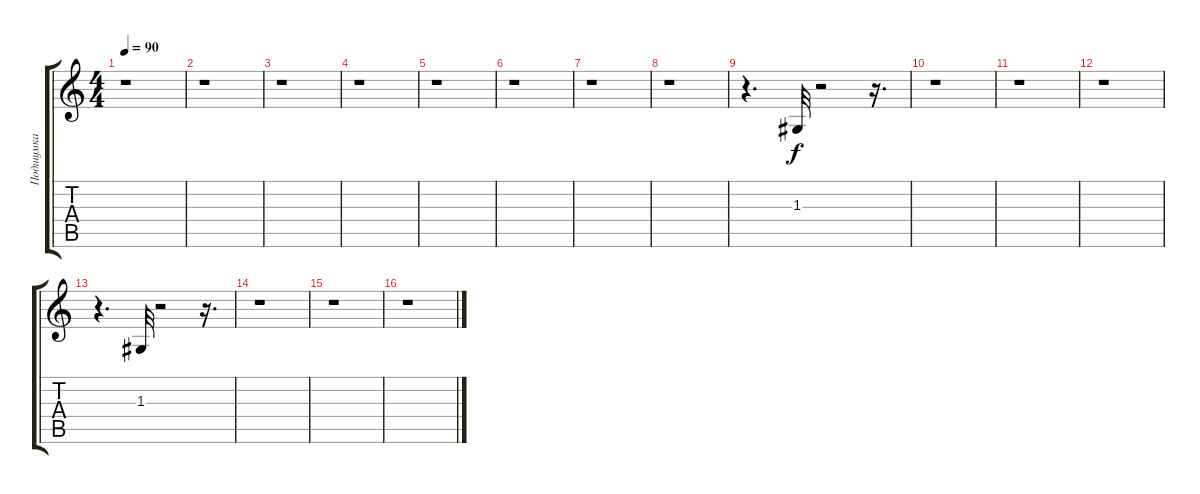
\track ("Подшумка" "Подшумка") {instrument guitarfretnoise}
\staff {score tabs}
\tuning (E4 B3 G3 D3 A2 E2) {hide}
\ts (4 4)
\tempo 90
\clef g2
\ks c
r.1{dy f instrument guitarfretnoise} |
r.1 |
r.1 |
r.1 |
r.1 |
r.1 |
r.1 |
r.1 |
r.4{d} 1.3.32 r.2 r.16{d} |
r.1 |
r.1 |
r.1 |
r.4{d} 1.3.32 r.2 r.16{d} |
r.1 |
r.1 |
r.1
